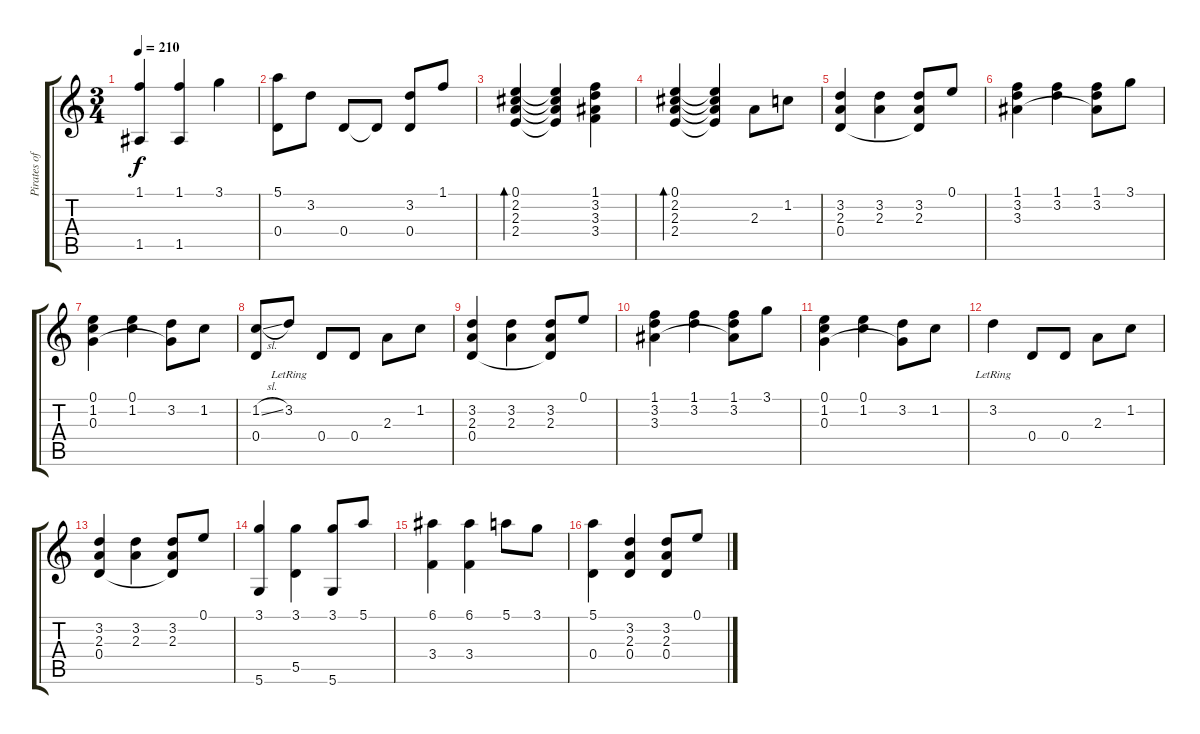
\track ("Pirates of the Caribbean" "Pirates of") {instrument acousticguitarsteel}
\staff {score tabs}
\tuning (E4 B3 G3 D3 A2 D2) {hide}
\ts (3 4)
\tempo 210
\clef g2
\ks c
(1.1 1.5).4{dy f} (1.1 1.5).4 3.1.4 |
(5.1 0.4).8 3.2.8 0.4.8 0.4{t}.8 (3.2 0.4).8 1.1.8 |
(0.1 2.2 2.3 2.4).4{bd 480} (0.1{t} 2.2{t} 2.3{t} 2.4{t}).4 (1.1 3.2 3.3 3.4).4 |
(0.1 2.2 2.3 2.4).4{bd 480} (0.1{t} 2.2{t} 2.3{t} 2.4{t}).4 2.3.8 1.2.8 |
(3.2 2.3 0.4).4 (3.2 2.3).4 (3.2 2.3 0.4{t}).8 0.1.8 |
(1.1 3.2 3.3).4 (1.1 3.2).4 (1.1 3.2 3.3{t}).8 3.1.8 |
(0.1 1.2 0.3).4 (0.1 1.2).4 (3.2 0.3{t}).8 1.2.8 |
(1.2{sl} 0.4).8 3.2{lr}.8 0.4.8 0.4.8 2.3.8 1.2.8 |
(3.2 2.3 0.4).4 (3.2 2.3).4 (3.2 2.3 0.4{t}).8 0.1.8 |
(1.1 3.2 3.3).4 (1.1 3.2).4 (1.1 3.2 3.3{t}).8 3.1.8 |
(0.1 1.2 0.3).4 (0.1 1.2).4 (3.2 0.3{t}).8 1.2.8 |
3.2{lr}.4 0.4.8 0.4.8 2.3.8 1.2.8 |
(3.2 2.3 0.4).4 (3.2 2.3).4 (3.2 2.3 0.4{t}).8 0.1.8 |
(3.1 5.6).4 (3.1 5.5).4 (3.1 5.6).8 5.1.8 |
(6.1 3.4).4 (6.1 3.4).4 5.1.8 3.1.8 |
(5.1 0.4).4 (3.2 2.3 0.4).4 (3.2 2.3 0.4).8 0.1.8
